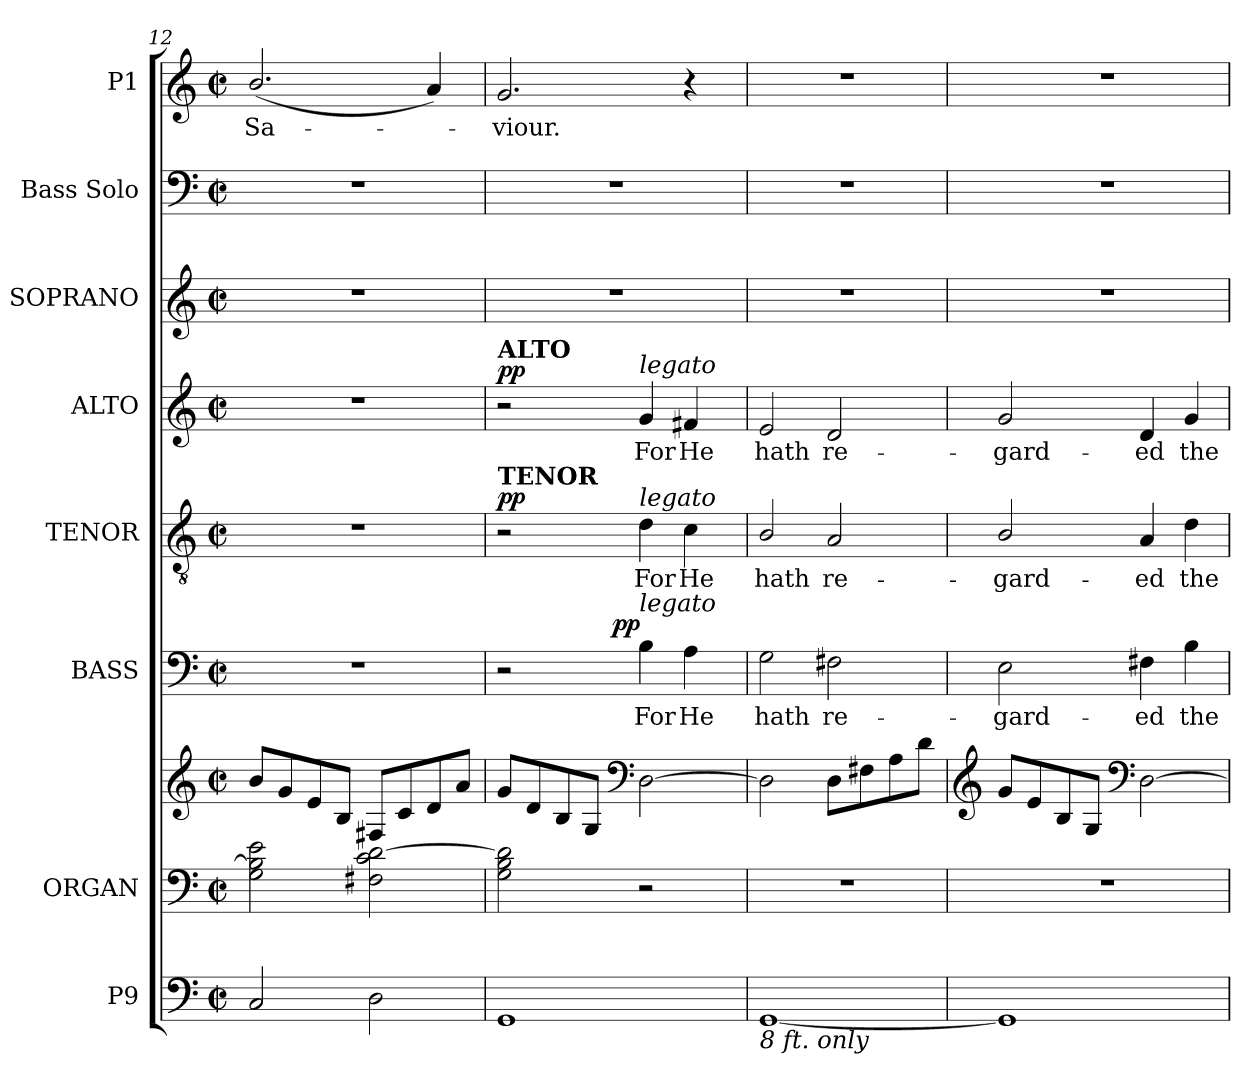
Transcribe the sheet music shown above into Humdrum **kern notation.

**kern	**kern	**kern	**kern	**text	**dynam	**kern	**text	**dynam	**kern	**text	**dynam	**kern	**kern	**kern	**text
*part8	*part7	*part7	*part6	*part6	*part6	*part5	*part5	*part5	*part4	*part4	*part4	*part3	*part2	*part1	*part1
*staff9	*staff8	*staff7	*staff6	*staff6	*staff6	*staff5	*staff5	*staff5	*staff4	*staff4	*staff4	*staff3	*staff2	*staff1	*staff1
*I"P9	*I"ORGAN	*	*I"BASS	*	*	*I"TENOR	*	*	*I"ALTO	*	*	*I"SOPRANO	*I"Bass Solo	*I"P1	*
*clefF4	*clefF4	*clefG2	*clefF4	*	*	*clefGv2	*	*	*clefG2	*	*	*clefG2	*clefF4	*clefG2	*
*	*	*	*	*	*	*ITrd7c12	*	*	*	*	*	*	*	*	*
*k[]	*k[]	*k[]	*k[]	*	*	*k[]	*	*	*k[]	*	*	*k[]	*k[]	*k[]	*
*C:	*C:	*C:	*C:	*	*	*C:	*	*	*C:	*	*	*C:	*C:	*C:	*
*M2/2	*M2/2	*M2/2	*M2/2	*	*	*M2/2	*	*	*M2/2	*	*	*M2/2	*M2/2	*M2/2	*
*met(c|)	*met(c|)	*met(c|)	*met(c|)	*	*	*met(c|)	*	*	*met(c|)	*	*	*met(c|)	*met(c|)	*met(c|)	*
=12	=12	=12	=12	=12	=12	=12	=12	=12	=12	=12	=12	=12	=12	=12	=12
!	!	!	!	!	!	!	!	!	!	!	!	!	!	!	!LO:LY:b:color=#000000
2Ci/	2Gi\ 2Bi] 2ei	8bi/L	1r	.	.	1r	.	.	1r	.	.	1r	1r	(2.bi/	Sa-
.	.	8gi/	.	.	.	.	.	.	.	.	.	.	.	.	.
.	.	8ei/	.	.	.	.	.	.	.	.	.	.	.	.	.
.	.	8Bi/J	.	.	.	.	.	.	.	.	.	.	.	.	.
2Di\	2F#i\ 2ci [2di	8F#i/L	.	.	.	.	.	.	.	.	.	.	.	.	.
.	.	8ci/	.	.	.	.	.	.	.	.	.	.	.	.	.
.	.	8di/	.	.	.	.	.	.	.	.	.	.	.	4ai/)	.
.	.	8ai/J	.	.	.	.	.	.	.	.	.	.	.	.	.
=13	=13	=13	=13	=13	=13	=13	=13	=13	=13	=13	=13	=13	=13	=13	=13
!	!	!	!	!	!	!	!	!	!LO:TX:a:B:t=ALTO	!	!	!	!	!	!
!	!	!	!	!	!	!LO:TX:a:B:t=TENOR	!	!	!	!	!	!	!	!	!
!	!	!	!LO:TX:a:B:t=BASS	!	!	!	!	!	!	!	!	!	!	!	!
!	!	!	!	!	!	!	!	!	!	!	!	!	!	!	!LO:LY:b:color=#000000
*	*	*	*^	*	*	*	*	*	*	*	*	*	*	*	*
1GGi	2Gi\ 2Bi 2di]	8gi/L	2r	4ryy	.	.	2r	.	pp	2r	.	pp	1r	1r	2.gi/	-viour.
.	.	8di/	.	.	.	.	.	.	.	.	.	.	.	.	.	.
.	.	8Bi/	.	8ryy	.	.	.	.	.	.	.	.	.	.	.	.
.	.	8Gi/J	.	32ryy	.	.	.	.	.	.	.	.	.	.	.	.
.	.	.	.	64ryy	.	.	.	.	.	.	.	.	.	.	.	.
.	.	.	.	512ryy	.	.	.	.	.	.	.	.	.	.	.	.
.	.	.	.	2ryy	.	pp	.	.	.	.	.	.	.	.	.	.
*	*	*clefF4	*	*	*	*	*	*	*	*	*	*	*	*	*	*
!	!	!	!	!	!LO:LY:b:color=#000000	!	!	!	!	!	!	!	!	!	!	!
!	!	!	!	!	!	!	!	!LO:LY:b:color=#000000	!	!	!	!	!	!	!	!
!	!	!	!	!	!	!	!	!	!	!LO:TX:a:i:t=legato	!	!	!	!	!	!
!	!	!	!	!	!	!	!LO:TX:a:i:t=legato	!	!	!	!	!	!	!	!	!
!	!	!	!LO:TX:a:i:t=legato	!	!	!	!	!	!	!	!	!	!	!	!	!
!	!	!	!	!	!	!	!	!	!	!	!LO:LY:b:color=#000000	!	!	!	!	!
.	2r	[2Di\	4Bi\	.	For	.	4Di\	For	.	4gi/	For	.	.	.	.	.
!	!	!	!	!	!LO:LY:b:color=#000000	!	!	!	!	!	!	!	!	!	!	!
!	!	!	!	!	!	!	!	!LO:LY:b:color=#000000	!	!	!	!	!	!	!	!
!	!	!	!	!	!	!	!	!	!	!	!LO:LY:b:color=#000000	!	!	!	!	!
.	.	.	4Ai\	.	He	.	4Ci\	He	.	4f#i/	He	.	.	.	4r	.
.	.	.	.	16ryy	.	.	.	.	.	.	.	.	.	.	.	.
.	.	.	.	128..ryy	.	.	.	.	.	.	.	.	.	.	.	.
*	*	*	*v	*v	*	*	*	*	*	*	*	*	*	*	*	*
=14	=14	=14	=14	=14	=14	=14	=14	=14	=14	=14	=14	=14	=14	=14	=14
*	*	*	*^	*	*	*	*	*	*	*	*	*	*	*	*
!	!	!	!	!	!LO:LY:b:color=#000000	!	!	!	!	!	!	!	!	!	!	!
*	*	*	*v	*v	*	*	*	*	*	*	*	*	*	*	*	*
*	*	*	*^	*	*	*	*	*	*	*	*	*	*	*	*
!	!	!	!	!	!	!	!	!LO:LY:b:color=#000000	!	!	!	!	!	!	!	!
*	*	*	*v	*v	*	*	*	*	*	*	*	*	*	*	*	*
*	*	*	*^	*	*	*	*	*	*	*	*	*	*	*	*
!LO:TX:b:i:t=8 ft. only	!	!	!	!	!	!	!	!	!	!	!	!	!	!	!	!
!	!	!	!	!	!	!	!	!	!	!	!LO:LY:b:color=#000000	!	!	!	!	!
*	*	*	*v	*v	*	*	*	*	*	*	*	*	*	*	*	*
[1GGi	1r	2Di\]	2Gi\	hath	.	2BBi/	hath	.	2ei/	hath	.	1r	1r	1r	.
!	!	!	!	!LO:LY:b:color=#000000	!	!	!	!	!	!	!	!	!	!	!
!	!	!	!	!	!	!	!LO:LY:b:color=#000000	!	!	!	!	!	!	!	!
!	!	!	!	!	!	!	!	!	!	!LO:LY:b:color=#000000	!	!	!	!	!
.	.	8Di\L	2F#i\	re-	.	2AAi/	re-	.	2di/	re-	.	.	.	.	.
.	.	8F#i\	.	.	.	.	.	.	.	.	.	.	.	.	.
.	.	8Ai\	.	.	.	.	.	.	.	.	.	.	.	.	.
.	.	8di\J	.	.	.	.	.	.	.	.	.	.	.	.	.
=15	=15	=15	=15	=15	=15	=15	=15	=15	=15	=15	=15	=15	=15	=15	=15
*	*	*clefG2	*	*	*	*	*	*	*	*	*	*	*	*	*
!	!	!	!	!LO:LY:b:color=#000000	!	!	!	!	!	!	!	!	!	!	!
!	!	!	!	!	!	!	!LO:LY:b:color=#000000	!	!	!	!	!	!	!	!
!	!	!	!	!	!	!	!	!	!	!LO:LY:b:color=#000000	!	!	!	!	!
1GGi]	1r	8gi/L	2Ei\	-gard-	.	2BBi/	-gard-	.	2gi/	-gard-	.	1r	1r	1r	.
.	.	8ei/	.	.	.	.	.	.	.	.	.	.	.	.	.
.	.	8Bi/	.	.	.	.	.	.	.	.	.	.	.	.	.
.	.	8Gi/J	.	.	.	.	.	.	.	.	.	.	.	.	.
*	*	*clefF4	*	*	*	*	*	*	*	*	*	*	*	*	*
!	!	!	!	!LO:LY:b:color=#000000	!	!	!	!	!	!	!	!	!	!	!
!	!	!	!	!	!	!	!LO:LY:b:color=#000000	!	!	!	!	!	!	!	!
!	!	!	!	!	!	!	!	!	!	!LO:LY:b:color=#000000	!	!	!	!	!
.	.	[2Di\	4F#i\	-ed	.	4AAi/	-ed	.	4di/	-ed	.	.	.	.	.
!	!	!	!	!LO:LY:b:color=#000000	!	!	!	!	!	!	!	!	!	!	!
!	!	!	!	!	!	!	!LO:LY:b:color=#000000	!	!	!	!	!	!	!	!
!	!	!	!	!	!	!	!	!	!	!LO:LY:b:color=#000000	!	!	!	!	!
.	.	.	4Bi\	the	.	4Di\	the	.	4gi/	the	.	.	.	.	.
=	=	=	=	=	=	=	=	=	=	=	=	=	=	=	=
*-	*-	*-	*-	*-	*-	*-	*-	*-	*-	*-	*-	*-	*-	*-	*-
